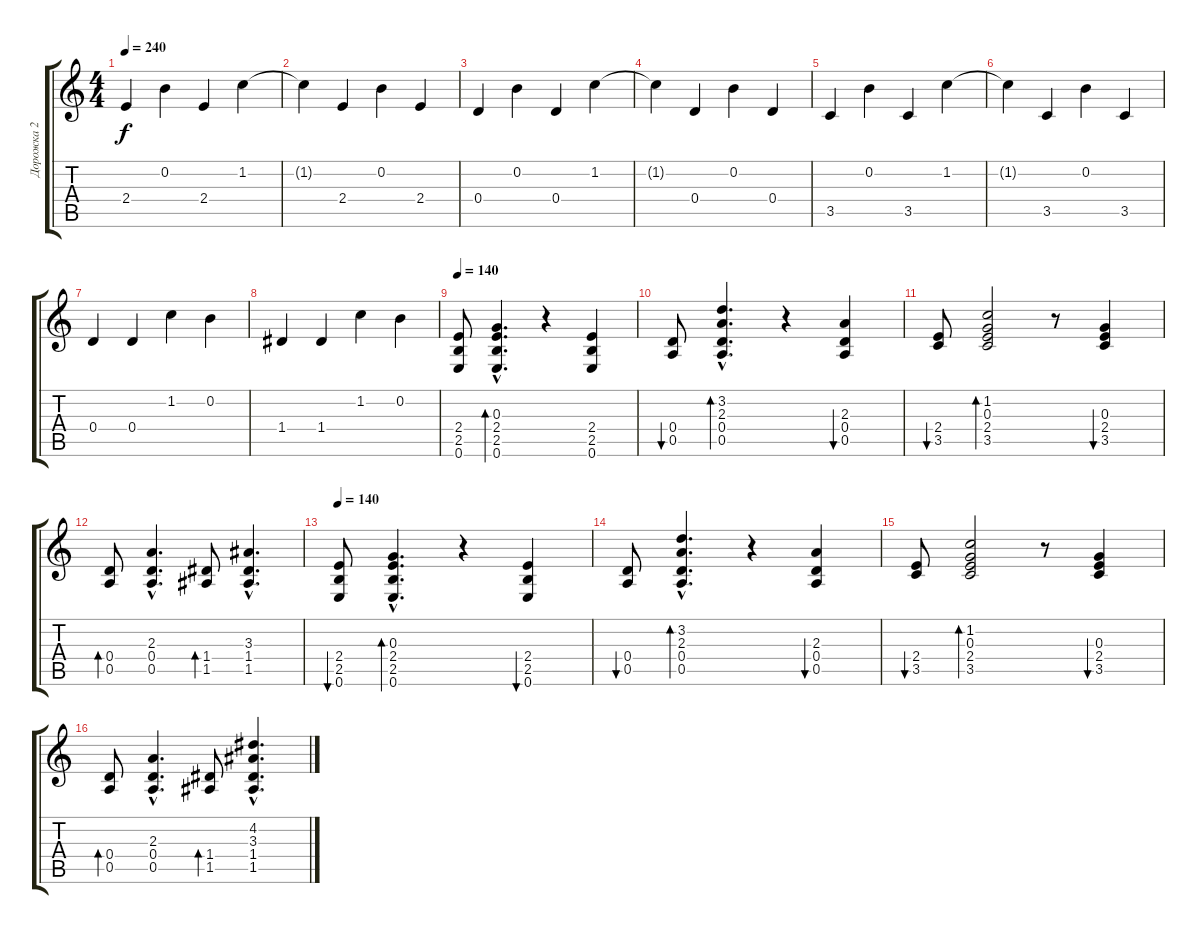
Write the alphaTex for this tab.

\track ("Дорожка 2" "Дорожка 2") {instrument distortionguitar}
\staff {score tabs}
\tuning (E4 B3 G3 D3 A2 E2) {hide}
\ts (4 4)
\tempo 240
\clef g2
\ks c
2.4.4{dy f} 0.2.4 2.4.4 1.2.4 |
1.2{t}.4 2.4.4 0.2.4 2.4.4 |
0.4.4 0.2.4 0.4.4 1.2.4 |
1.2{t}.4 0.4.4 0.2.4 0.4.4 |
3.5.4 0.2.4 3.5.4 1.2.4 |
1.2{t}.4 3.5.4 0.2.4 3.5.4 |
0.4.4 0.4.4 1.2.4 0.2.4 |
1.4.4 1.4.4 1.2.4 0.2.4 |
\tempo 140
(2.4 2.5 0.6).8{volume 16 balance 8 instrument distortionguitar} (0.3{hac} 2.4{hac} 2.5{hac} 0.6{hac}).4{d bd 120} r.4 (2.4 2.5 0.6).4 |
(0.4 0.5).8{bu 240} (3.2{hac} 2.3{hac} 0.4{hac} 0.5{hac}).4{d bd 240} r.4 (2.3 0.4 0.5).4{bu 120} |
(2.4 3.5).8{bu 240} (1.2 0.3 2.4 3.5).2{bd 240} r.8 (0.3 2.4 3.5).4{bu 120} |
(0.4 0.5).8{bd 240} (2.3{hac} 0.4{hac} 0.5{hac}).4{d} (1.4 1.5).8{bd 240} (3.3{hac} 1.4{hac} 1.5{hac}).4{d} |
\tempo 140
(2.4 2.5 0.6).8{bu 240 volume 16 balance 8 instrument distortionguitar} (0.3{hac} 2.4{hac} 2.5{hac} 0.6{hac}).4{d bd 240} r.4 (2.4 2.5 0.6).4{bu 120} |
(0.4 0.5).8{bu 240} (3.2{hac} 2.3{hac} 0.4{hac} 0.5{hac}).4{d bd 240} r.4 (2.3 0.4 0.5).4{bu 120} |
(2.4 3.5).8{bu 240} (1.2 0.3 2.4 3.5).2{bd 240} r.8 (0.3 2.4 3.5).4{bu 120} |
(0.4 0.5).8{bd 240} (2.3{hac} 0.4{hac} 0.5{hac}).4{d} (1.4 1.5).8{bd 240} (4.2{hac} 3.3{hac} 1.4{hac} 1.5{hac}).4{d}
